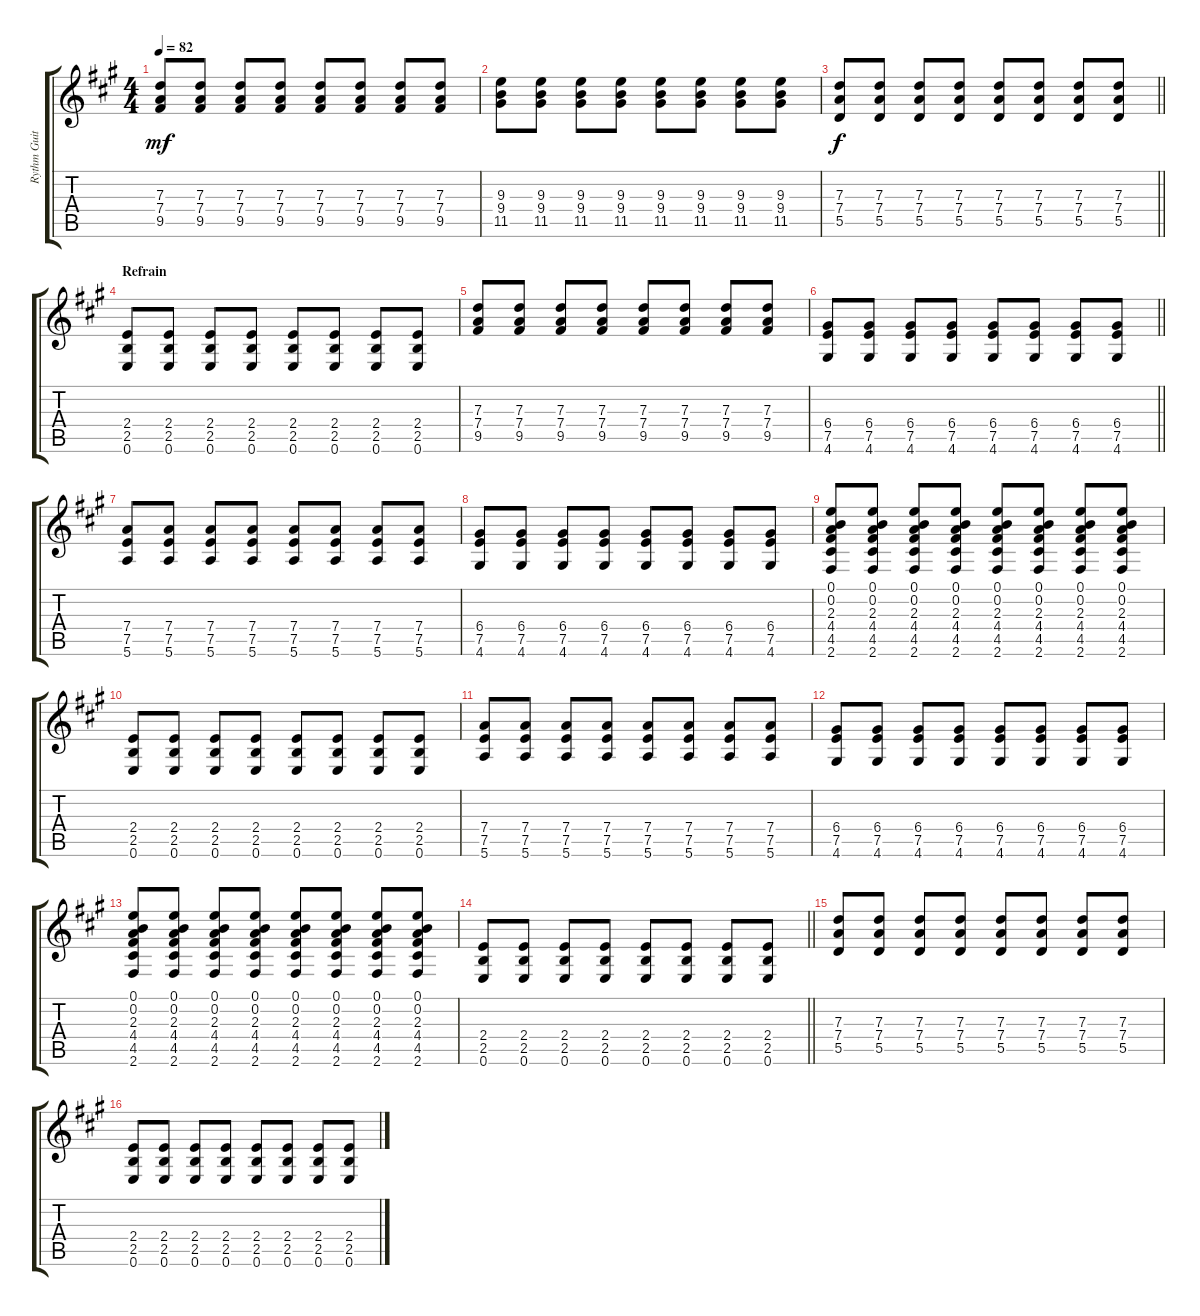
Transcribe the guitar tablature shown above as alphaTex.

\track ("Rythm Guitar" "Rythm Guit") {instrument distortionguitar}
\staff {score tabs}
\tuning (E4 B3 G3 D3 A2 E2) {hide}
\ts (4 4)
\tempo 82
\clef g2
\ks a
(7.3 7.4 9.5).8{dy mf} (7.3 7.4 9.5).8 (7.3 7.4 9.5).8 (7.3 7.4 9.5).8 (7.3 7.4 9.5).8 (7.3 7.4 9.5).8 (7.3 7.4 9.5).8 (7.3 7.4 9.5).8 |
(9.3 9.4 11.5).8 (9.3 9.4 11.5).8 (9.3 9.4 11.5).8 (9.3 9.4 11.5).8 (9.3 9.4 11.5).8 (9.3 9.4 11.5).8 (9.3 9.4 11.5).8 (9.3 9.4 11.5).8 |
\barLineRight lightlight
(7.3 7.4 5.5).8{dy f} (7.3 7.4 5.5).8 (7.3 7.4 5.5).8 (7.3 7.4 5.5).8 (7.3 7.4 5.5).8 (7.3 7.4 5.5).8 (7.3 7.4 5.5).8 (7.3 7.4 5.5).8 |
\section ("" "Refrain")
(2.4 2.5 0.6).8 (2.4 2.5 0.6).8 (2.4 2.5 0.6).8 (2.4 2.5 0.6).8 (2.4 2.5 0.6).8 (2.4 2.5 0.6).8 (2.4 2.5 0.6).8 (2.4 2.5 0.6).8 |
(7.3 7.4 9.5).8 (7.3 7.4 9.5).8 (7.3 7.4 9.5).8 (7.3 7.4 9.5).8 (7.3 7.4 9.5).8 (7.3 7.4 9.5).8 (7.3 7.4 9.5).8 (7.3 7.4 9.5).8 |
\barLineRight lightlight
(6.4 7.5 4.6).8 (6.4 7.5 4.6).8 (6.4 7.5 4.6).8 (6.4 7.5 4.6).8 (6.4 7.5 4.6).8 (6.4 7.5 4.6).8 (6.4 7.5 4.6).8 (6.4 7.5 4.6).8 |
(7.4 7.5 5.6).8 (7.4 7.5 5.6).8 (7.4 7.5 5.6).8 (7.4 7.5 5.6).8 (7.4 7.5 5.6).8 (7.4 7.5 5.6).8 (7.4 7.5 5.6).8 (7.4 7.5 5.6).8 |
(6.4 7.5 4.6).8 (6.4 7.5 4.6).8 (6.4 7.5 4.6).8 (6.4 7.5 4.6).8 (6.4 7.5 4.6).8 (6.4 7.5 4.6).8 (6.4 7.5 4.6).8 (6.4 7.5 4.6).8 |
(0.1 0.2 2.3 4.4 4.5 2.6).8 (0.1 0.2 2.3 4.4 4.5 2.6).8 (0.1 0.2 2.3 4.4 4.5 2.6).8 (0.1 0.2 2.3 4.4 4.5 2.6).8 (0.1 0.2 2.3 4.4 4.5 2.6).8 (0.1 0.2 2.3 4.4 4.5 2.6).8 (0.1 0.2 2.3 4.4 4.5 2.6).8 (0.1 0.2 2.3 4.4 4.5 2.6).8 |
(2.4 2.5 0.6).8 (2.4 2.5 0.6).8 (2.4 2.5 0.6).8 (2.4 2.5 0.6).8 (2.4 2.5 0.6).8 (2.4 2.5 0.6).8 (2.4 2.5 0.6).8 (2.4 2.5 0.6).8 |
(7.4 7.5 5.6).8 (7.4 7.5 5.6).8 (7.4 7.5 5.6).8 (7.4 7.5 5.6).8 (7.4 7.5 5.6).8 (7.4 7.5 5.6).8 (7.4 7.5 5.6).8 (7.4 7.5 5.6).8 |
(6.4 7.5 4.6).8 (6.4 7.5 4.6).8 (6.4 7.5 4.6).8 (6.4 7.5 4.6).8 (6.4 7.5 4.6).8 (6.4 7.5 4.6).8 (6.4 7.5 4.6).8 (6.4 7.5 4.6).8 |
(0.1 0.2 2.3 4.4 4.5 2.6).8 (0.1 0.2 2.3 4.4 4.5 2.6).8 (0.1 0.2 2.3 4.4 4.5 2.6).8 (0.1 0.2 2.3 4.4 4.5 2.6).8 (0.1 0.2 2.3 4.4 4.5 2.6).8 (0.1 0.2 2.3 4.4 4.5 2.6).8 (0.1 0.2 2.3 4.4 4.5 2.6).8 (0.1 0.2 2.3 4.4 4.5 2.6).8 |
\barLineRight lightlight
(2.4 2.5 0.6).8 (2.4 2.5 0.6).8 (2.4 2.5 0.6).8 (2.4 2.5 0.6).8 (2.4 2.5 0.6).8 (2.4 2.5 0.6).8 (2.4 2.5 0.6).8 (2.4 2.5 0.6).8 |
(7.3 7.4 5.5).8 (7.3 7.4 5.5).8 (7.3 7.4 5.5).8 (7.3 7.4 5.5).8 (7.3 7.4 5.5).8 (7.3 7.4 5.5).8 (7.3 7.4 5.5).8 (7.3 7.4 5.5).8 |
(2.4 2.5 0.6).8 (2.4 2.5 0.6).8 (2.4 2.5 0.6).8 (2.4 2.5 0.6).8 (2.4 2.5 0.6).8 (2.4 2.5 0.6).8 (2.4 2.5 0.6).8 (2.4 2.5 0.6).8
